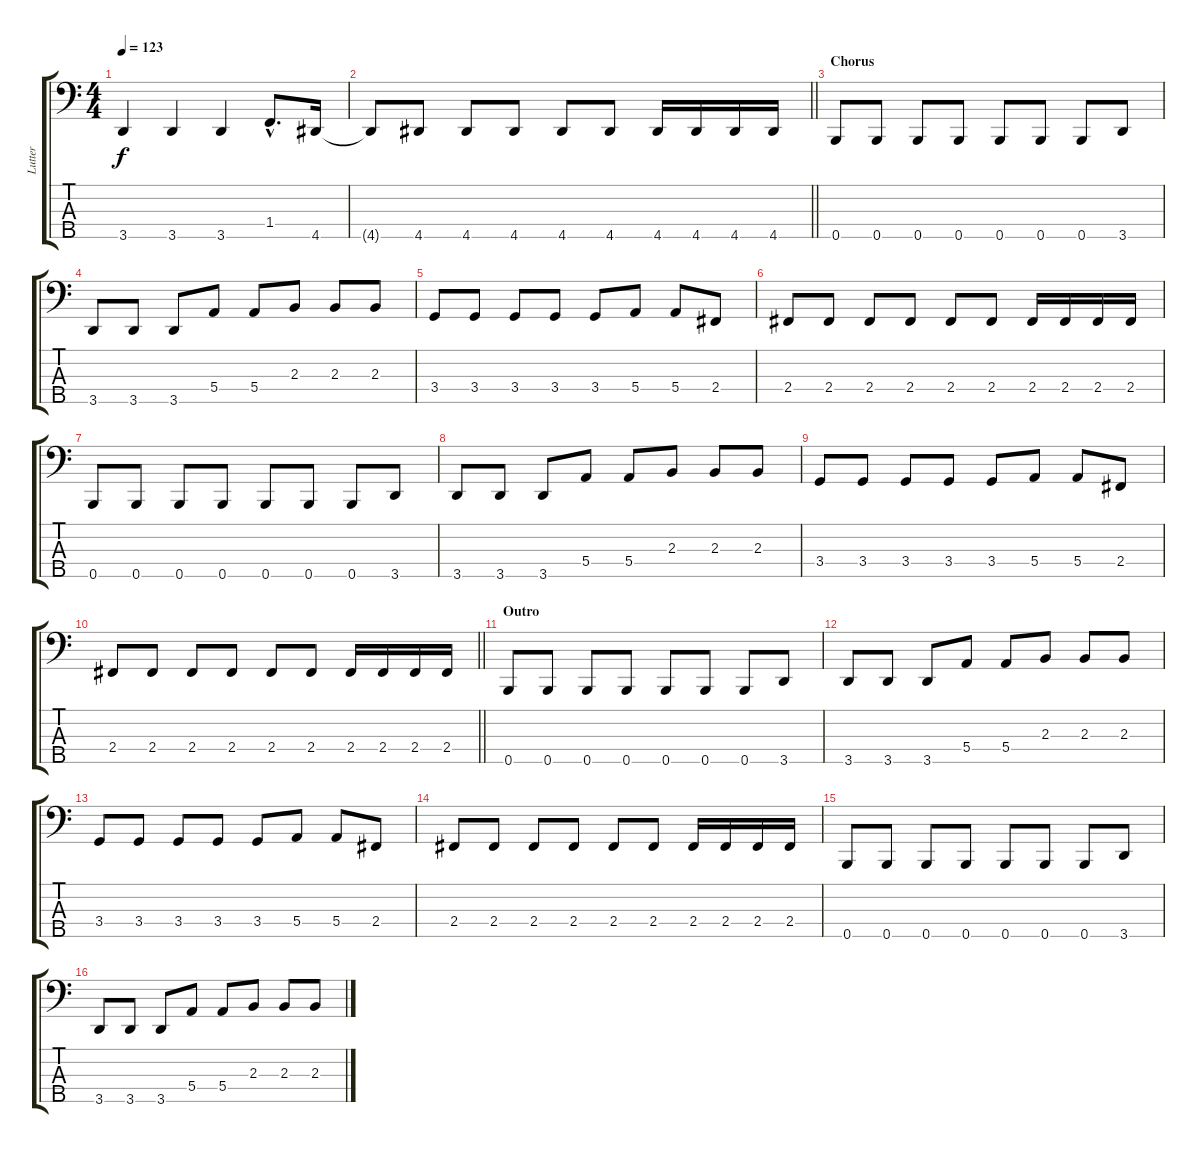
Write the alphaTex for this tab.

\track ("Lutter" "Lutter") {instrument electricbasspick}
\staff {score tabs}
\tuning (G2 D2 A1 E1 B0) {hide}
\ts (4 4)
\tempo 123
\clef f4
\ks c
3.5.4{dy f} 3.5.4 3.5.4 1.4{hac}.8{d} 4.5.16 |
\barLineRight lightlight
4.5{t}.8 4.5.8 4.5.8 4.5.8 4.5.8 4.5.8 4.5.16 4.5.16 4.5.16 4.5.16 |
\section ("" "Chorus")
0.5.8 0.5.8 0.5.8 0.5.8 0.5.8 0.5.8 0.5.8 3.5.8 |
3.5.8 3.5.8 3.5.8 5.4.8 5.4.8 2.3.8 2.3.8 2.3.8 |
3.4.8 3.4.8 3.4.8 3.4.8 3.4.8 5.4.8 5.4.8 2.4.8 |
2.4.8 2.4.8 2.4.8 2.4.8 2.4.8 2.4.8 2.4.16 2.4.16 2.4.16 2.4.16 |
0.5.8 0.5.8 0.5.8 0.5.8 0.5.8 0.5.8 0.5.8 3.5.8 |
3.5.8 3.5.8 3.5.8 5.4.8 5.4.8 2.3.8 2.3.8 2.3.8 |
3.4.8 3.4.8 3.4.8 3.4.8 3.4.8 5.4.8 5.4.8 2.4.8 |
\barLineRight lightlight
2.4.8 2.4.8 2.4.8 2.4.8 2.4.8 2.4.8 2.4.16 2.4.16 2.4.16 2.4.16 |
\section ("" "Outro")
0.5.8 0.5.8 0.5.8 0.5.8 0.5.8 0.5.8 0.5.8 3.5.8 |
3.5.8 3.5.8 3.5.8 5.4.8 5.4.8 2.3.8 2.3.8 2.3.8 |
3.4.8 3.4.8 3.4.8 3.4.8 3.4.8 5.4.8 5.4.8 2.4.8 |
2.4.8 2.4.8 2.4.8 2.4.8 2.4.8 2.4.8 2.4.16 2.4.16 2.4.16 2.4.16 |
0.5.8 0.5.8 0.5.8 0.5.8 0.5.8 0.5.8 0.5.8 3.5.8 |
3.5.8 3.5.8 3.5.8 5.4.8 5.4.8 2.3.8 2.3.8 2.3.8
